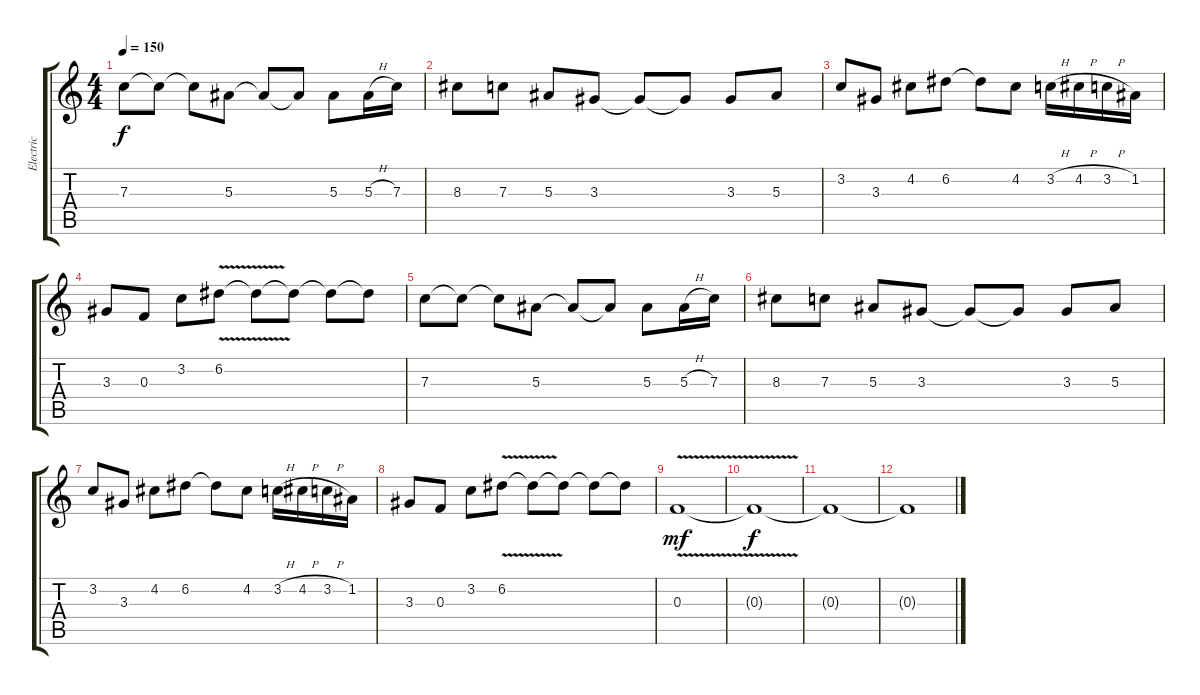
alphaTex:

\track ("Electric" "Electric") {instrument distortionguitar}
\staff {score tabs}
\tuning (D4 A3 F3 C3 G2 C2) {hide}
\ts (4 4)
\tempo 150
\clef g2
\ks c
7.3.8{dy f} 7.3{t}.8 7.3{t}.8 5.3.8 5.3{t}.8 5.3{t}.8 5.3.8 5.3{h}.16 7.3.16 |
8.3.8 7.3.8 5.3.8 3.3.8 3.3{t}.8 3.3{t}.8 3.3.8 5.3.8 |
3.2.8 3.3.8 4.2.8 6.2.8 6.2{t}.8 4.2.8 3.2{h}.16 4.2{h}.16 3.2{h}.16 1.2.16 |
3.3.8 0.3.8 3.2.8 6.2{v}.8 6.2{t}.8 6.2{t}.8 6.2{t}.8 6.2{t}.8 |
7.3.8 7.3{t}.8 7.3{t}.8 5.3.8 5.3{t}.8 5.3{t}.8 5.3.8 5.3{h}.16 7.3.16 |
8.3.8 7.3.8 5.3.8 3.3.8 3.3{t}.8 3.3{t}.8 3.3.8 5.3.8 |
3.2.8 3.3.8 4.2.8 6.2.8 6.2{t}.8 4.2.8 3.2{h}.16 4.2{h}.16 3.2{h}.16 1.2.16 |
3.3.8 0.3.8 3.2.8 6.2{v}.8 6.2{t}.8 6.2{t}.8 6.2{t}.8 6.2{t}.8 |
0.3{v}.1{dy mf} |
0.3{t}.1{dy f} |
0.3{t}.1 |
0.3{t}.1
